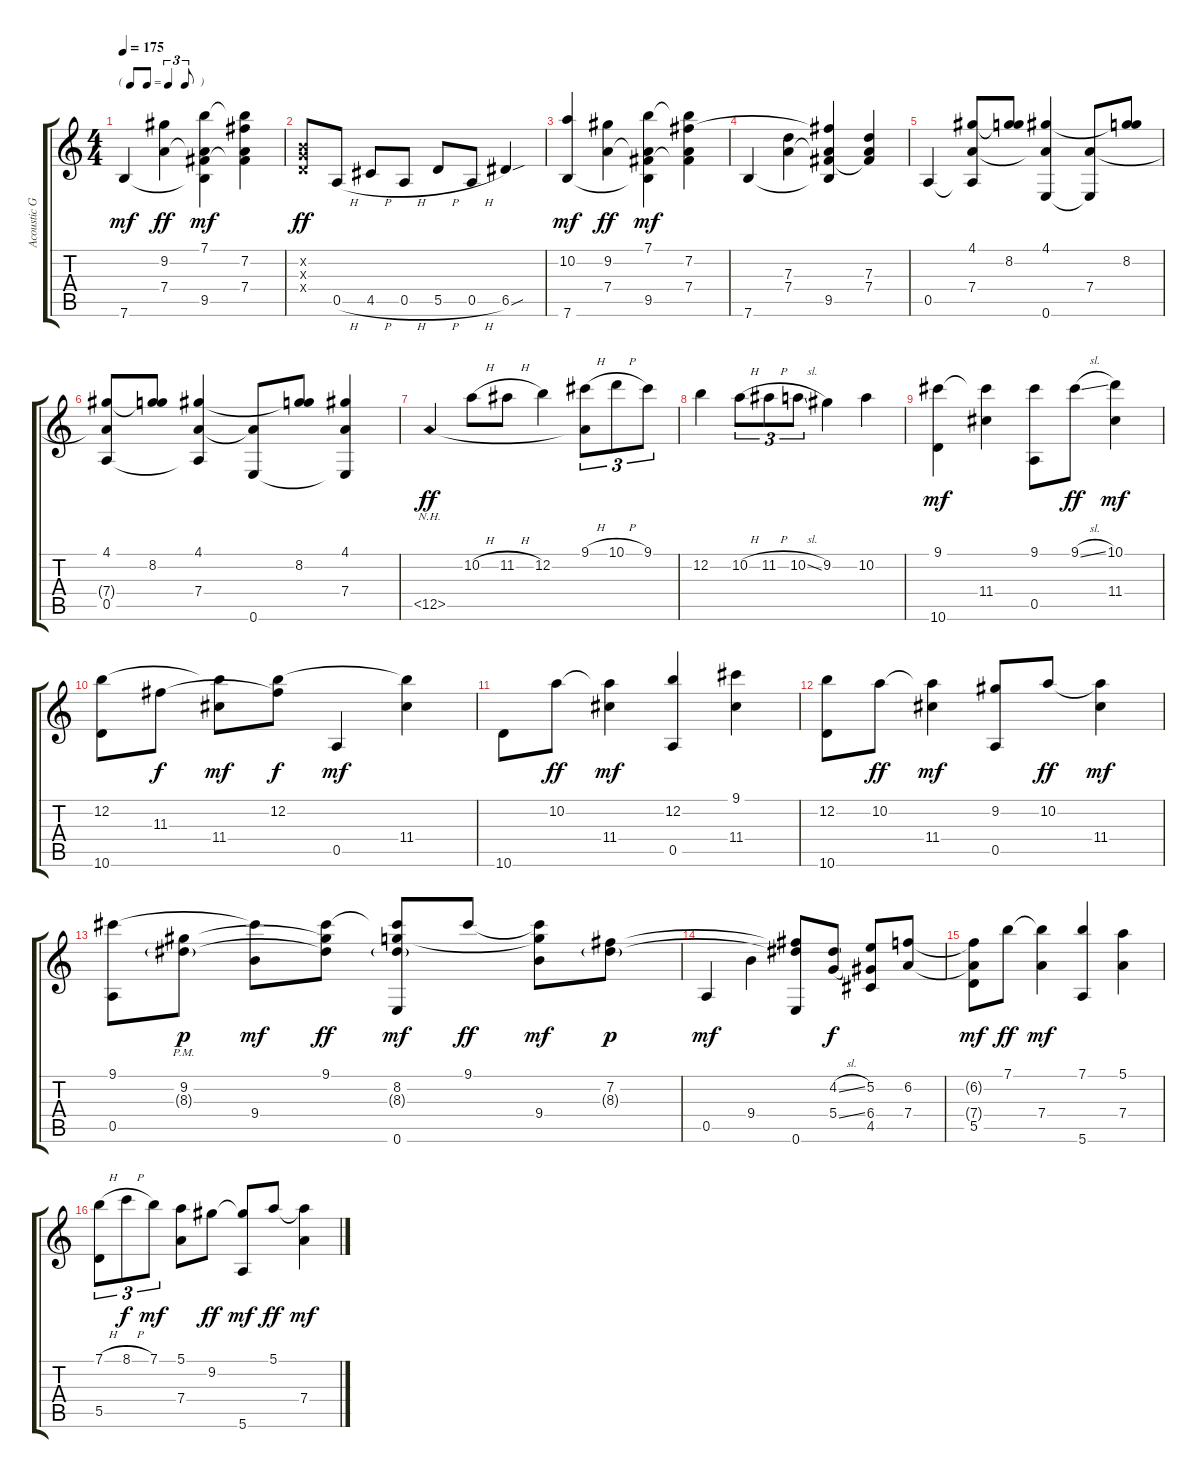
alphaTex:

\track ("Acoustic Guitar" "Acoustic G") {instrument acousticguitarsteel}
\staff {score tabs}
\tuning (E4 B3 G3 D3 A2 E2) {hide}
\ts (4 4)
\tf triplet8th
\tempo 175
\clef g2
\ks c
7.6.4{dy mf} (9.2 7.4).4{dy ff} (7.1 7.4{t} 9.5 7.6{t}).4{dy mf} (7.1{t} 7.2 7.4 9.5{t}).4 |
(0.2{x} 0.3{x} 0.4{x}).8{dy ff} 0.5{h}.8 4.5{h}.8 0.5{h}.8 5.5{h}.8 0.5{h}.8 6.5{sou}.4 |
(10.2 7.6).4{dy mf} (9.2 7.4).4{dy ff} (7.1 7.4{t} 9.5 7.6{t}).4{dy mf} (7.1{t} 7.2 7.4 9.5{t}).4 |
7.6.4 (7.3 7.4).4 (7.2{t} 7.4{t} 9.5 7.6{t}).4 (7.3 7.4 9.5{t}).4 |
0.5.4 (4.1 7.4 0.5{t}).8 (4.1{t} 8.2).8 (4.1 7.4{t} 0.6).4 (7.4 0.6{t}).8 (4.1{t} 8.2).8 |
(4.1 7.4{t} 0.5).8 (4.1{t} 8.2).8 (4.1 7.4 0.5{t}).4 (7.4{t} 0.6).8 (4.1{t} 8.2).8 (4.1 7.4 0.6{t}).4 |
12.5{nh}.4{dy ff} 10.2{h}.8 11.2{h}.8 12.2.4 (9.1{h} 12.5{t}).8{tu (3 2)} 10.1{h}.8{tu (3 2)} 9.1.8{tu (3 2)} |
12.2.4 10.2{h}.8{tu (3 2)} 11.2{h}.8{tu (3 2)} 10.2{sl}.8{tu (3 2)} 9.2.4 10.2.4 |
(9.1 10.6).4{dy mf} (9.1{t} 11.4).4 (9.1 0.5).8 9.1{sl}.8{dy ff} (10.1 11.4).4{dy mf} |
(12.2 10.6).8 11.3.8{dy f} (12.2{t} 11.4).8{dy mf} (12.2 11.3{t}).8{dy f} 0.5.4{dy mf} (12.2{t} 11.4).4 |
10.6.8 10.2.8{dy ff} (10.2{t} 11.4).4{dy mf} (12.2 0.5).4 (9.1 11.4).4 |
(12.2 10.6).8 10.2.8{dy ff} (10.2{t} 11.4).4{dy mf} (9.2 0.5).8 10.2.8{dy ff} (10.2{t} 11.4).4{dy mf} |
(9.1 0.5).8 (9.2 8.3{g pm}).8{dy p} (9.1{t} 9.4).8{dy mf} (9.1 9.2{t} 8.3{t}).8{dy ff} (9.1{t} 8.2 8.3{g} 0.6).8{dy mf} 9.1.8{dy ff} (9.1{t} 8.2{t} 9.4).8{dy mf} (7.2 8.3{g}).8{dy p} |
0.5.4{dy mf} 9.4.4 (7.2{t} 8.3{t} 0.6).8 (4.2{sl} 5.4{sl}).8{dy f} (5.2 6.4 4.5).8 (6.2 7.4).8 |
(6.2{t} 7.4{t} 5.5).8{dy mf} 7.1.8{dy ff} (7.1{t} 7.4).4{dy mf} (7.1 5.6).4 (5.1 7.4).4 |
(7.1{h} 5.5).8{tu (3 2)} 8.1{h}.8{tu (3 2) dy f} 7.1.8{tu (3 2) dy mf} (5.1 7.4).8 9.2.8{dy ff} (9.2{t} 5.6).8{dy mf} 5.1.8{dy ff} (5.1{t} 7.4).4{dy mf}
